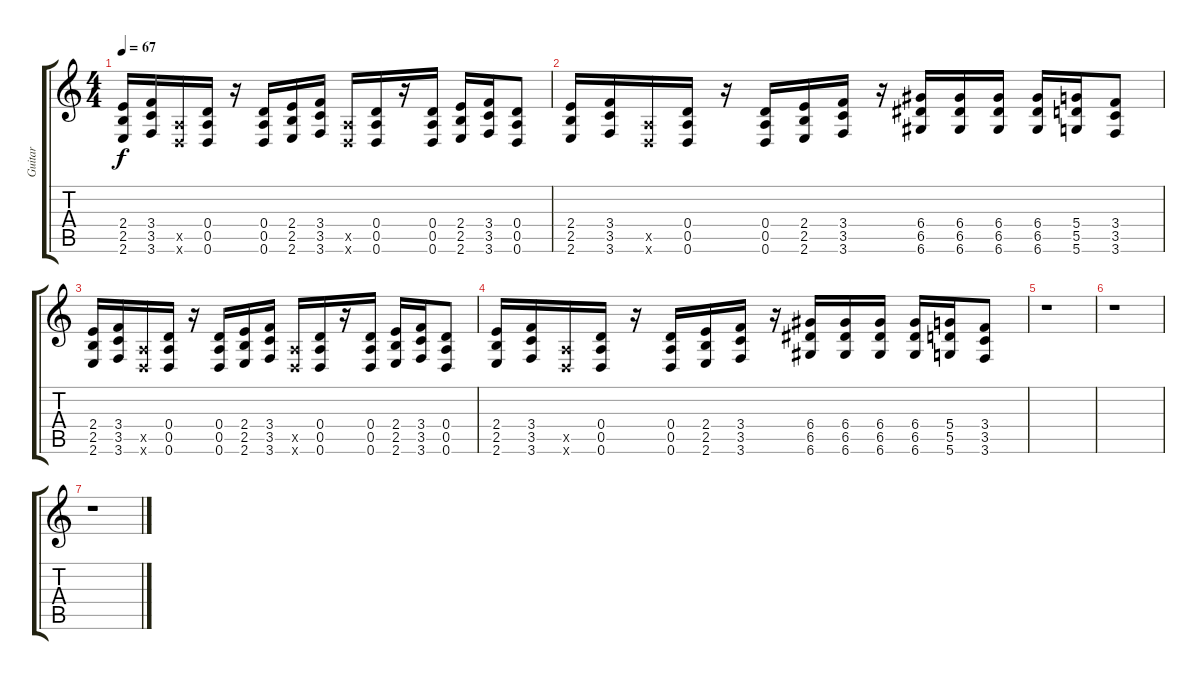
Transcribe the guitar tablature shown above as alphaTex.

\track ("Guitar" "Guitar") {instrument distortionguitar}
\staff {score tabs}
\tuning (E4 B3 G3 D3 A2 D2) {hide}
\ts (4 4)
\tempo 67
\clef g2
\ks c
(2.4 2.5 2.6).16{dy f volume 0} (3.4 3.5 3.6).16 (0.5{x} 0.6{x}).16 (0.4 0.5 0.6).16 r.16 (0.4 0.5 0.6).16 (2.4 2.5 2.6).16 (3.4 3.5 3.6).16 (0.5{x} 0.6{x}).16 (0.4 0.5 0.6).16 r.16 (0.4 0.5 0.6).16 (2.4 2.5 2.6).16 (3.4 3.5 3.6).16 (0.4 0.5 0.6).8 |
(2.4 2.5 2.6).16 (3.4 3.5 3.6).16 (0.5{x} 0.6{x}).16 (0.4 0.5 0.6).16 r.16 (0.4 0.5 0.6).16 (2.4 2.5 2.6).16 (3.4 3.5 3.6).16 r.16 (6.4 6.5 6.6).16 (6.4 6.5 6.6).16 (6.4 6.5 6.6).16 (6.4 6.5 6.6).16 (5.4 5.5 5.6).16 (3.4 3.5 3.6).8 |
(2.4 2.5 2.6).16 (3.4 3.5 3.6).16 (0.5{x} 0.6{x}).16 (0.4 0.5 0.6).16 r.16 (0.4 0.5 0.6).16 (2.4 2.5 2.6).16 (3.4 3.5 3.6).16 (0.5{x} 0.6{x}).16 (0.4 0.5 0.6).16 r.16 (0.4 0.5 0.6).16 (2.4 2.5 2.6).16 (3.4 3.5 3.6).16 (0.4 0.5 0.6).8 |
(2.4 2.5 2.6).16 (3.4 3.5 3.6).16 (0.5{x} 0.6{x}).16 (0.4 0.5 0.6).16 r.16 (0.4 0.5 0.6).16 (2.4 2.5 2.6).16 (3.4 3.5 3.6).16 r.16 (6.4 6.5 6.6).16 (6.4 6.5 6.6).16 (6.4 6.5 6.6).16 (6.4 6.5 6.6).16 (5.4 5.5 5.6).16 (3.4 3.5 3.6).8 |
r.1 |
r.1 |
r.1
